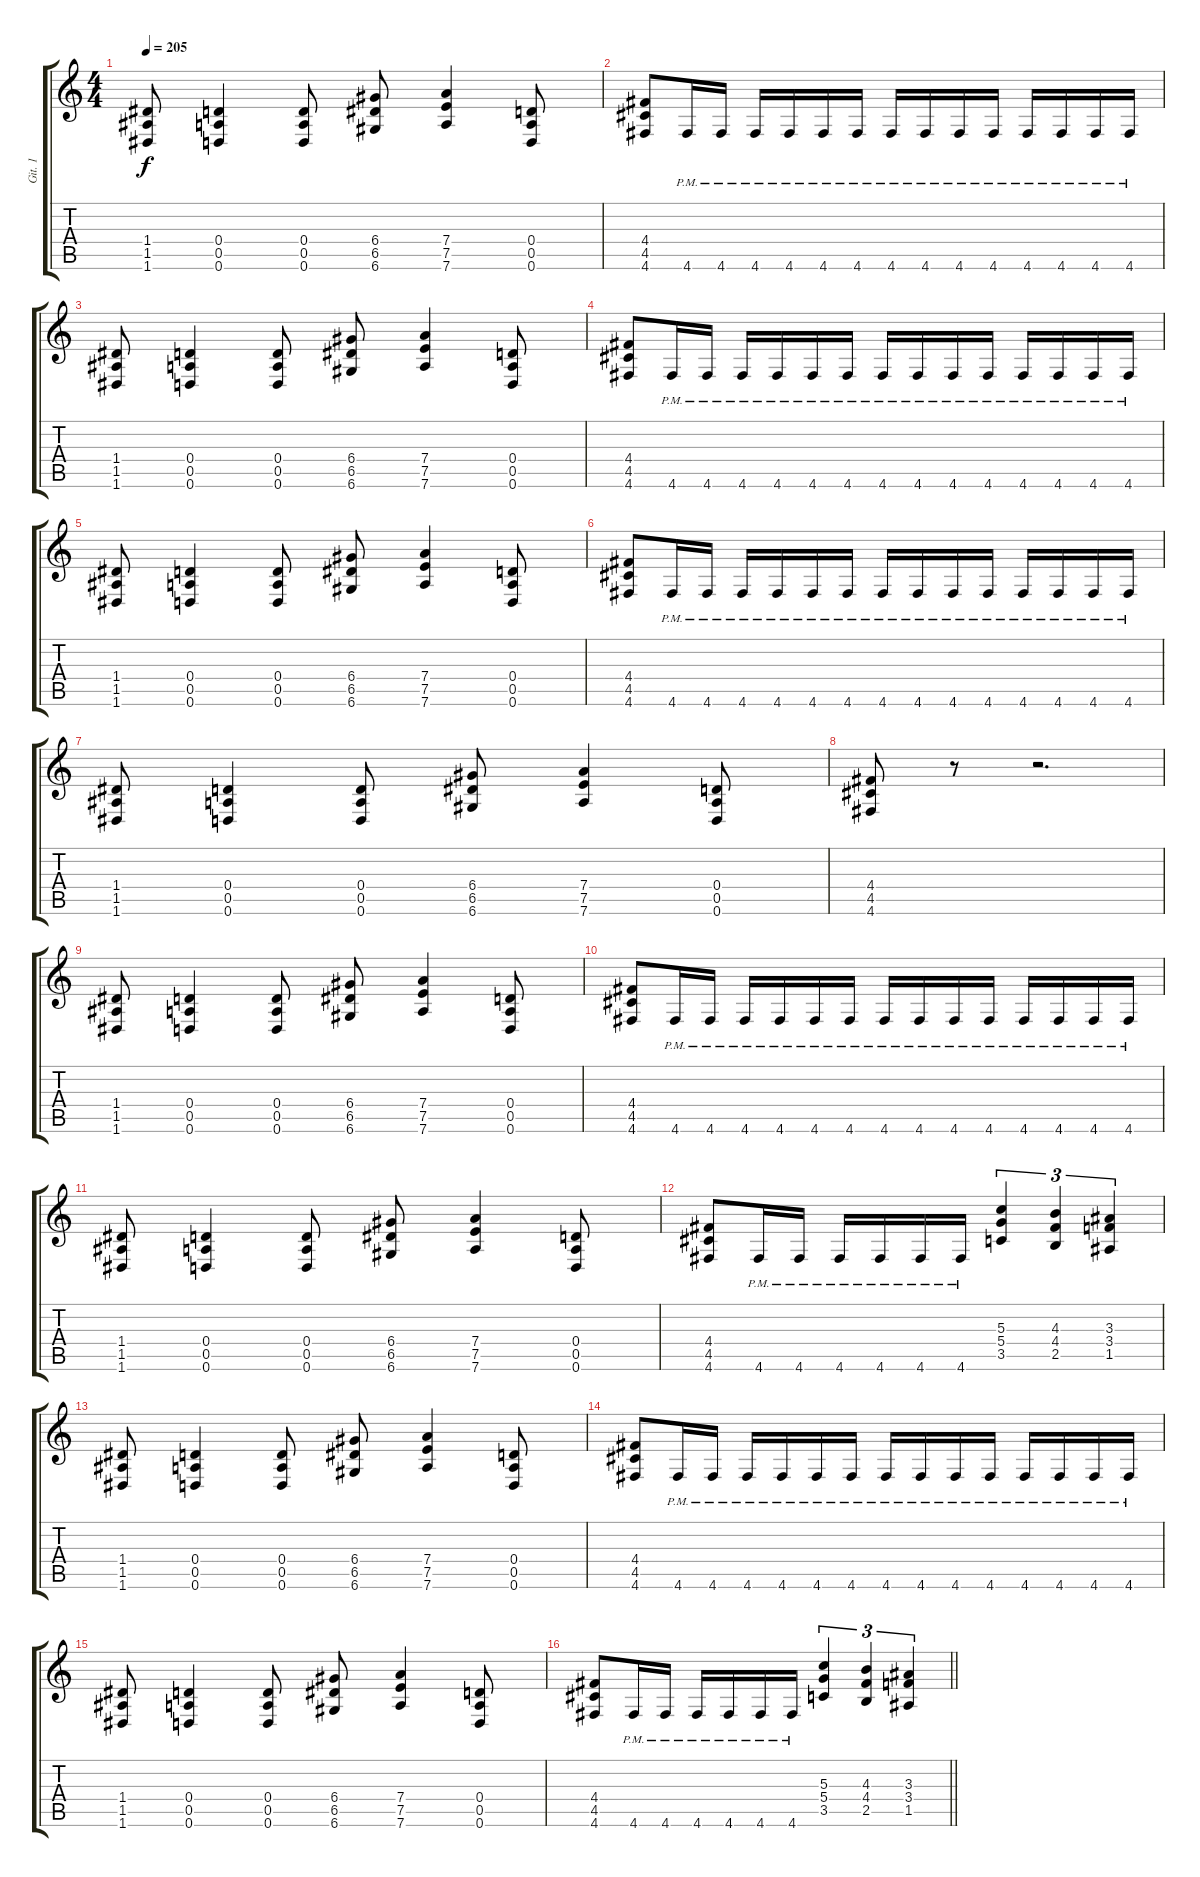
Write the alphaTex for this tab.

\track ("Git. 1" "Git. 1") {instrument distortionguitar}
\staff {score tabs}
\tuning (E4 B3 G3 D3 A2 D2) {hide}
\ts (4 4)
\tempo 205
\clef g2
\ks c
(1.4 1.5 1.6).8{dy f instrument distortionguitar} (0.4 0.5 0.6).4 (0.4 0.5 0.6).8 (6.4 6.5 6.6).8 (7.4 7.5 7.6).4 (0.4 0.5 0.6).8 |
(4.4 4.5 4.6).8 4.6{pm}.16 4.6{pm}.16 4.6{pm}.16 4.6{pm}.16 4.6{pm}.16 4.6{pm}.16 4.6{pm}.16 4.6{pm}.16 4.6{pm}.16 4.6{pm}.16 4.6{pm}.16 4.6{pm}.16 4.6{pm}.16 4.6{pm}.16 |
(1.4 1.5 1.6).8 (0.4 0.5 0.6).4 (0.4 0.5 0.6).8 (6.4 6.5 6.6).8 (7.4 7.5 7.6).4 (0.4 0.5 0.6).8 |
(4.4 4.5 4.6).8 4.6{pm}.16 4.6{pm}.16 4.6{pm}.16 4.6{pm}.16 4.6{pm}.16 4.6{pm}.16 4.6{pm}.16 4.6{pm}.16 4.6{pm}.16 4.6{pm}.16 4.6{pm}.16 4.6{pm}.16 4.6{pm}.16 4.6{pm}.16 |
(1.4 1.5 1.6).8 (0.4 0.5 0.6).4 (0.4 0.5 0.6).8 (6.4 6.5 6.6).8 (7.4 7.5 7.6).4 (0.4 0.5 0.6).8 |
(4.4 4.5 4.6).8 4.6{pm}.16 4.6{pm}.16 4.6{pm}.16 4.6{pm}.16 4.6{pm}.16 4.6{pm}.16 4.6{pm}.16 4.6{pm}.16 4.6{pm}.16 4.6{pm}.16 4.6{pm}.16 4.6{pm}.16 4.6{pm}.16 4.6{pm}.16 |
(1.4 1.5 1.6).8 (0.4 0.5 0.6).4 (0.4 0.5 0.6).8 (6.4 6.5 6.6).8 (7.4 7.5 7.6).4 (0.4 0.5 0.6).8 |
(4.4 4.5 4.6).8 r.8 r.2{d} |
(1.4 1.5 1.6).8 (0.4 0.5 0.6).4 (0.4 0.5 0.6).8 (6.4 6.5 6.6).8 (7.4 7.5 7.6).4 (0.4 0.5 0.6).8 |
(4.4 4.5 4.6).8 4.6{pm}.16 4.6{pm}.16 4.6{pm}.16 4.6{pm}.16 4.6{pm}.16 4.6{pm}.16 4.6{pm}.16 4.6{pm}.16 4.6{pm}.16 4.6{pm}.16 4.6{pm}.16 4.6{pm}.16 4.6{pm}.16 4.6{pm}.16 |
(1.4 1.5 1.6).8 (0.4 0.5 0.6).4 (0.4 0.5 0.6).8 (6.4 6.5 6.6).8 (7.4 7.5 7.6).4 (0.4 0.5 0.6).8 |
(4.4 4.5 4.6).8 4.6{pm}.16 4.6{pm}.16 4.6{pm}.16 4.6{pm}.16 4.6{pm}.16 4.6{pm}.16 (5.3 5.4 3.5).4{tu (3 2)} (4.3 4.4 2.5).4{tu (3 2)} (3.3 3.4 1.5).4{tu (3 2)} |
(1.4 1.5 1.6).8 (0.4 0.5 0.6).4 (0.4 0.5 0.6).8 (6.4 6.5 6.6).8 (7.4 7.5 7.6).4 (0.4 0.5 0.6).8 |
(4.4 4.5 4.6).8 4.6{pm}.16 4.6{pm}.16 4.6{pm}.16 4.6{pm}.16 4.6{pm}.16 4.6{pm}.16 4.6{pm}.16 4.6{pm}.16 4.6{pm}.16 4.6{pm}.16 4.6{pm}.16 4.6{pm}.16 4.6{pm}.16 4.6{pm}.16 |
(1.4 1.5 1.6).8 (0.4 0.5 0.6).4 (0.4 0.5 0.6).8 (6.4 6.5 6.6).8 (7.4 7.5 7.6).4 (0.4 0.5 0.6).8 |
\barLineRight lightlight
(4.4 4.5 4.6).8 4.6{pm}.16 4.6{pm}.16 4.6{pm}.16 4.6{pm}.16 4.6{pm}.16 4.6{pm}.16 (5.3 5.4 3.5).4{tu (3 2)} (4.3 4.4 2.5).4{tu (3 2)} (3.3 3.4 1.5).4{tu (3 2)}
